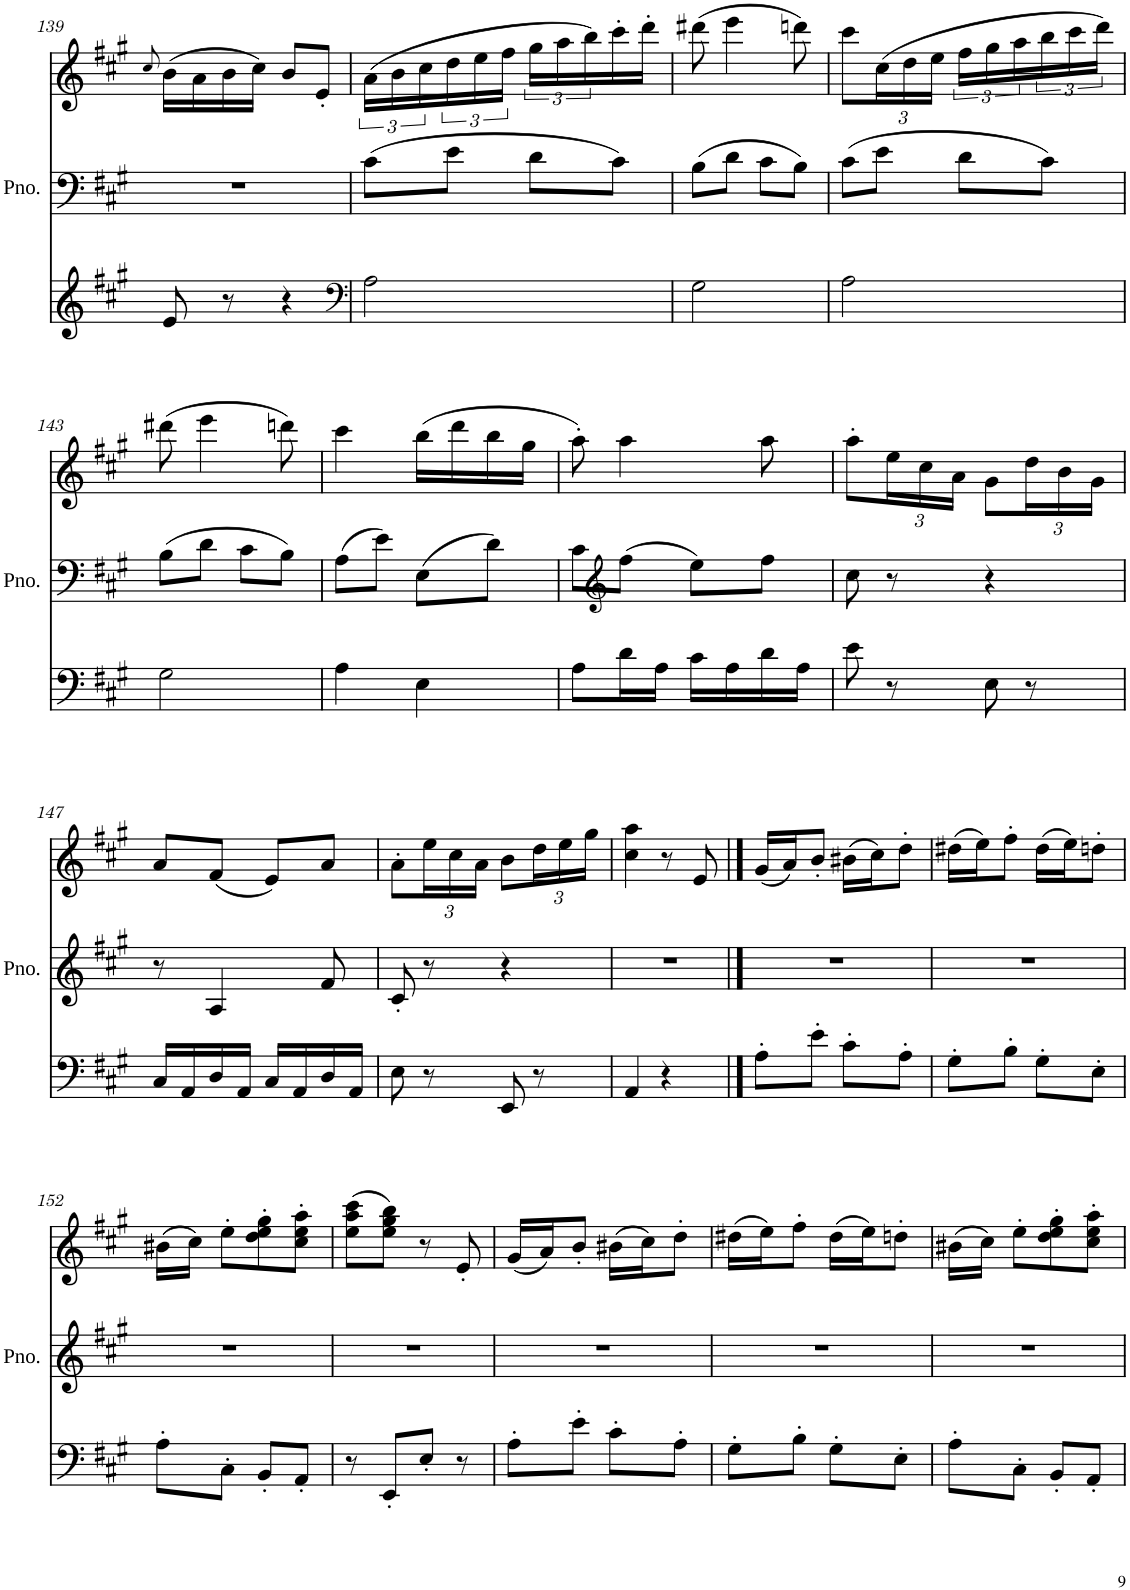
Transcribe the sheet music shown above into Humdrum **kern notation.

**kern	**kern	**kern
*part1	*part1	*part1
*staff3	*staff2	*staff1
*I"Piano	*	*
*I'Pno.	*	*
!!LO:PB:g=z
*clefG2	*clefF4	*clefG2
*k[f#c#g#]	*k[f#c#g#]	*k[f#c#g#]
*M2/4	*M2/4	*M2/4
=139	=139	=139
.	.	8qcc#/
8e/	2r	(16b\LL
.	.	16a\
8r	.	16b\
.	.	16cc#\JJ)
4r	.	8b/L
.	.	8e'/J
=140	=140	=140
*clefF4	*	*
2A\	8c#\L	(24a\LL
.	.	24b\
.	.	24cc#\
.	8e\J	24dd\
.	.	24ee\
.	.	24ff#\JJ
.	8d\L	24gg#\LL
.	.	24aa\
.	.	24bb\)
.	8c#\J	16ccc#'\
.	.	16ddd'\JJ
=141	=141	=141
2G#\	8B\L	(8ddd#X\
.	8d\J	4eee\
.	8c#\L	.
.	8B\J	8dddn\)
=142	=142	=142
2A\	8c#\L	8ccc#\L
*	*	*Xbrackettup
.	8e\J	(24cc#\L
.	.	24dd\
.	.	24ee\JJ
*	*	*brackettup
.	8d\L	24ff#\LL
.	.	24gg#\
.	.	24aa\
.	8c#\J	24bb\
.	.	24ccc#\
.	.	24ddd\JJ)
!!LO:LB:g=z
=143	=143	=143
2G#\	8B\L	(8ddd#X\
.	8d\J	4eee\
.	8c#\L	.
.	8B\J	8dddn\)
=144	=144	=144
4A\	8A\L	4ccc#\
.	8e\J	.
4E\	8E\L	(16bb\LL
.	.	16ddd\
.	8d\J	16bb\
.	.	16gg#\JJ
=145	=145	=145
8A\L	8c#\L	8aa'\)
*	*clefG2	*
16d\L	8ff#\J	4aa\
16A\JJ	.	.
16c#\LL	8ee\L	.
16A\	.	.
16d\	8ff#\J	8aa\
16A\JJ	.	.
=146	=146	=146
8e\	8cc#\	8aa'\L
*	*	*Xbrackettup
8r	8r	24ee\L
.	.	24cc#\
.	.	24a\JJ
8E\	4r	8g#\L
8r	.	24dd\L
.	.	24b\
.	.	24g#\JJ
!!LO:LB:g=z
=147	=147	=147
16C#/LL	8r	8a/L
16AA/	.	.
16D/	4A/	(8f#/J
16AA/JJ	.	.
16C#/LL	.	8e/L)
16AA/	.	.
16D/	8f#/	8a/J
16AA/JJ	.	.
=148	=148	=148
8E\	8c#'/	8a'\L
8r	8r	24ee\L
.	.	24cc#\
.	.	24a\JJ
8EE/	4r	8b\L
8r	.	24dd\L
.	.	24ee\
.	.	24gg#\JJ
=149	=149	=149
4AA/	2r	4cc#\ 4aa\
4r	.	8r
.	.	8e/
==150	==150	==150
8A'\L	2r	(16g#/LL
.	.	16a/J)
8e'\J	.	8b'/J
8c#'\L	.	(16b#X\LL
.	.	16cc#\J)
8A'\J	.	8dd'\J
=151	=151	=151
8G#'\L	2r	(16dd#X\LL
.	.	16ee\J)
8B'\J	.	8ff#'\J
8G#'\L	.	(16dd#\LL
.	.	16ee\J)
8E'\J	.	8ddn'\J
!!LO:LB:g=z
=152	=152	=152
8A'\L	2r	(16b#X\LL
.	.	16cc#\JJ)
8C#'\J	.	8ee'\L
8BB'/L	.	8dd\' 8ee\' 8gg#\'
8AA'/J	.	8cc#\' 8ee\' 8aa\'J
=153	=153	=153
8r	2r	(8ee\ 8aa\ 8ccc#\L
8EE'/L	.	8ee\ 8gg#\ 8bb\J)
8E'/J	.	8r
8r	.	8e'/
=154	=154	=154
8A'\L	2r	(16g#/LL
.	.	16a/J)
8e'\J	.	8b'/J
8c#'\L	.	(16b#X\LL
.	.	16cc#\J)
8A'\J	.	8dd'\J
=155	=155	=155
8G#'\L	2r	(16dd#X\LL
.	.	16ee\J)
8B'\J	.	8ff#'\J
8G#'\L	.	(16dd#\LL
.	.	16ee\J)
8E'\J	.	8ddn'\J
=156	=156	=156
8A'\L	2r	(16b#X\LL
.	.	16cc#\JJ)
8C#'\J	.	8ee'\L
8BB'/L	.	8dd\' 8ee\' 8gg#\'
8AA'/J	.	8cc#\' 8ee\' 8aa\'J
=	=	=
*-	*-	*-
